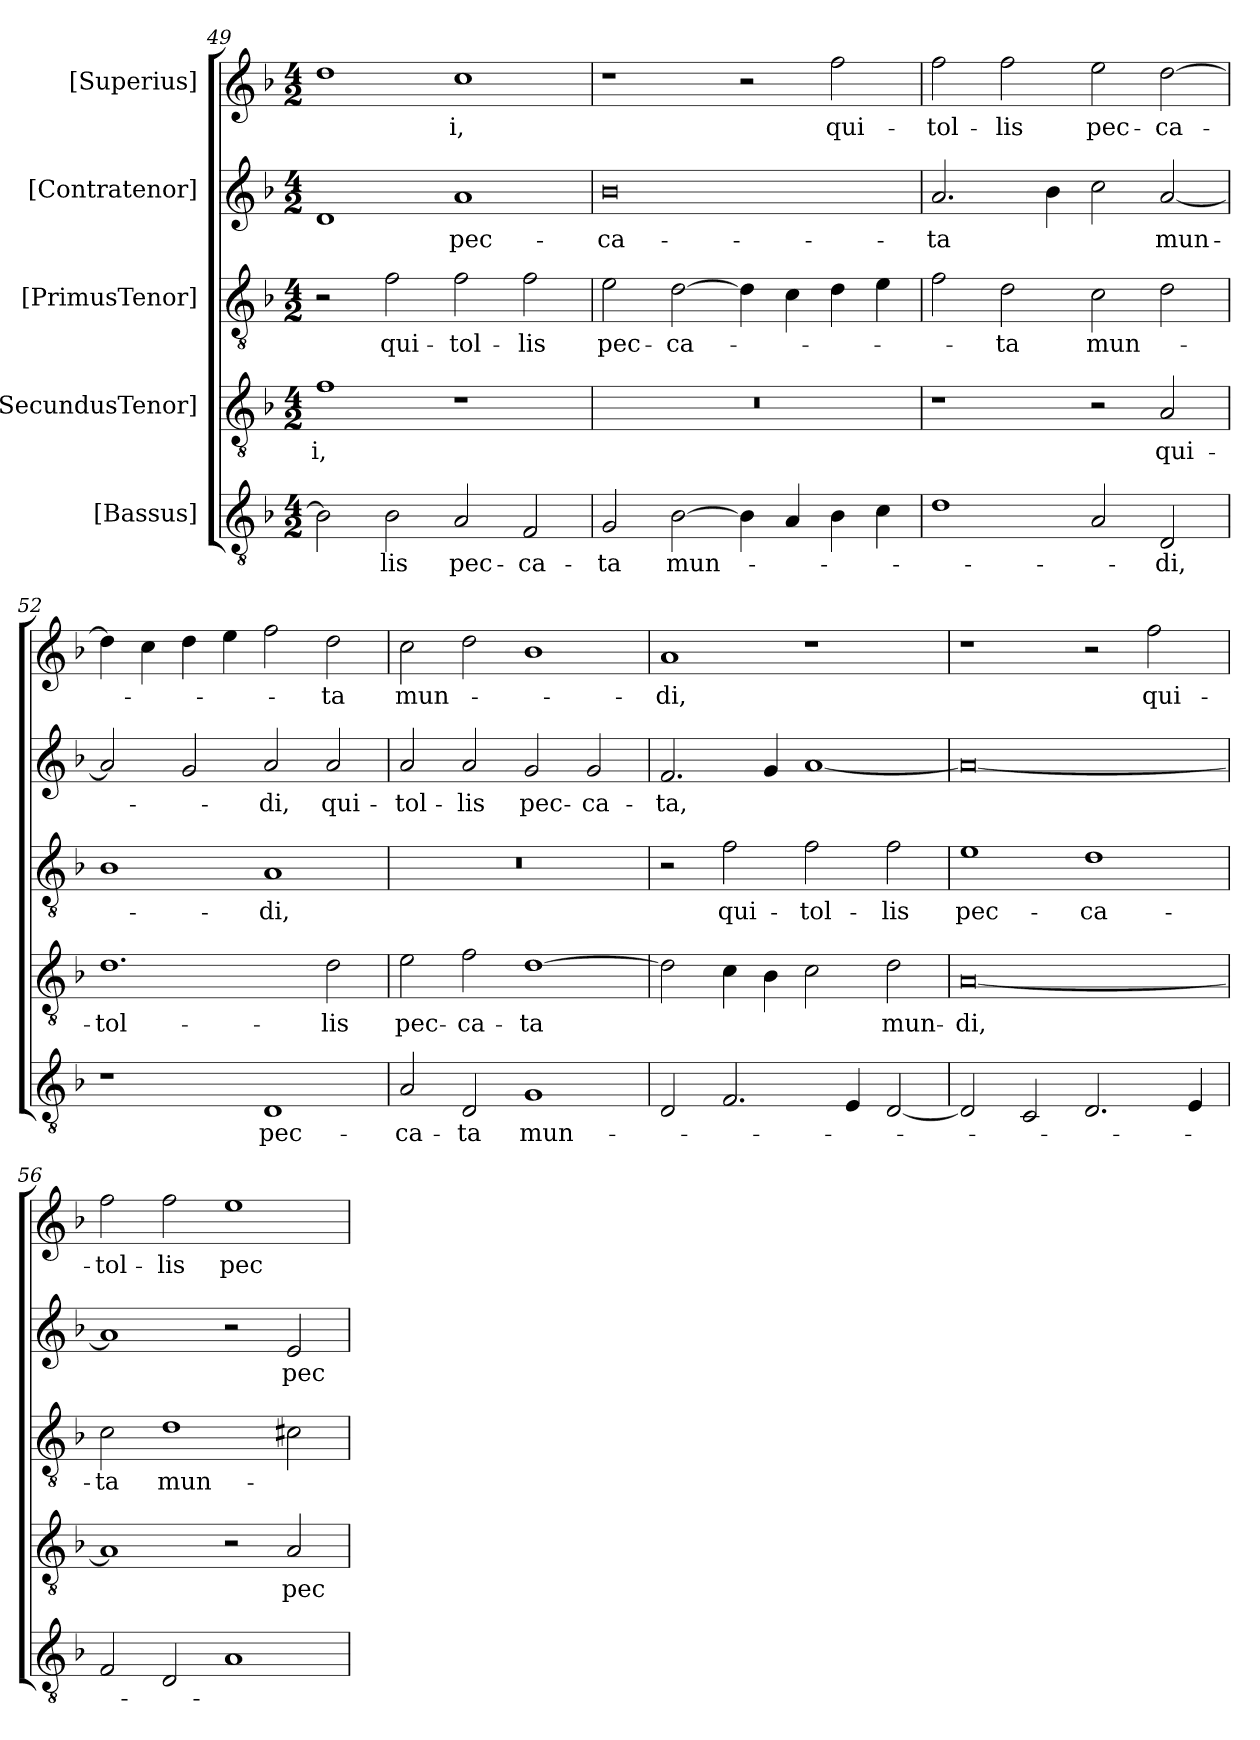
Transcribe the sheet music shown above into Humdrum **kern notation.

**kern	**text	**kern	**text	**kern	**text	**kern	**text	**kern	**text
*part5	*part5	*part4	*part4	*part3	*part3	*part2	*part2	*part1	*part1
*staff5	*staff5	*staff4	*staff4	*staff3	*staff3	*staff2	*staff2	*staff1	*staff1
*I"[Bassus]	*	*I"[SecundusTenor]	*	*I"[PrimusTenor]	*	*I"[Contratenor]	*	*I"[Superius]	*
*clefGv2	*	*clefGv2	*	*clefGv2	*	*clefG2	*	*clefG2	*
*k[b-]	*	*k[b-]	*	*k[b-]	*	*k[b-]	*	*k[b-]	*
*M4/2	*	*M4/2	*	*M4/2	*	*M4/2	*	*M4/2	*
=49	=49	=49	=49	=49	=49	=49	=49	=49	=49
2B-\]	.	1f\	-i,	2r	.	1d/	.	1dd\	.
2B-\	-lis	.	.	2f\	qui-	.	.	.	.
2A/	pec-	1r	.	2f\	tol-	1a/	pec-	1cc\	-i,
2F/	-ca-	.	.	2f\	-lis	.	.	.	.
=50	=50	=50	=50	=50	=50	=50	=50	=50	=50
2G/	-ta	0r	.	2e\	pec-	0b-\	-ca-	1r	.
[2B-\	mun-	.	.	[2d\	-ca-	.	.	.	.
4B-\]	.	.	.	4d\]	.	.	.	2r	.
4A/	.	.	.	4c\	.	.	.	.	.
4B-\	.	.	.	4d\	.	.	.	2ff\	qui-
4c\	.	.	.	4e\	.	.	.	.	.
=51	=51	=51	=51	=51	=51	=51	=51	=51	=51
1d\	.	1r	.	2f\	.	2.a/	-ta	2ff\	tol-
.	.	.	.	2d\	-ta	.	.	2ff\	-lis
.	.	.	.	.	.	4b-\	.	.	.
2A/	.	2r	.	2c\	mun-	2cc\	.	2ee\	pec-
2D/	-di,	2A/	qui-	2d\	.	[2a/	mun-	[2dd\	-ca-
=52	=52	=52	=52	=52	=52	=52	=52	=52	=52
1r	.	1.d\	tol-	1B-\	.	2a/]	.	4dd\]	.
.	.	.	.	.	.	.	.	4cc\	.
.	.	.	.	.	.	2g/	.	4dd\	.
.	.	.	.	.	.	.	.	4ee\	.
1D/	pec-	.	.	1A/	-di,	2a/	-di,	2ff\	.
.	.	2d\	-lis	.	.	2a/	qui-	2dd\	-ta
=53	=53	=53	=53	=53	=53	=53	=53	=53	=53
2A/	-ca-	2e\	pec-	0r	.	2a/	tol-	2cc\	mun-
2D/	-ta	2f\	-ca-	.	.	2a/	-lis	2dd\	.
1G/	mun-	[1d\	-ta	.	.	2g/	pec-	1b-\	.
.	.	.	.	.	.	2g/	-ca-	.	.
=54	=54	=54	=54	=54	=54	=54	=54	=54	=54
2D/	.	2d\]	.	2r	.	2.f/	-ta,	1a/	-di,
2.F/	.	4c\	.	2f\	qui-	.	.	.	.
.	.	4B-\	.	.	.	4g/	.	.	.
.	.	2c\	.	2f\	tol-	[1a/	.	1r	.
4E/	.	.	.	.	.	.	.	.	.
[2D/	.	2d\	mun-	2f\	-lis	.	.	.	.
=55	=55	=55	=55	=55	=55	=55	=55	=55	=55
2D/]	.	[0A/	-di,	1e\	pec-	0a/_	.	1r	.
2C/	.	.	.	.	.	.	.	.	.
2.D/	.	.	.	1d\	-ca-	.	.	2r	.
.	.	.	.	.	.	.	.	2ff\	qui-
4E/	.	.	.	.	.	.	.	.	.
=56	=56	=56	=56	=56	=56	=56	=56	=56	=56
2F/	.	1A/]	.	2c\	-ta	1a/]	.	2ff\	tol-
2D/	.	.	.	1d\	mun-	.	.	2ff\	-lis
1A/	.	2r	.	.	.	2r	.	1ee\	pec-
.	.	2A/	pec-	2c#X\	.	2e/	pec-	.	.
=	=	=	=	=	=	=	=	=	=
*-	*-	*-	*-	*-	*-	*-	*-	*-	*-
